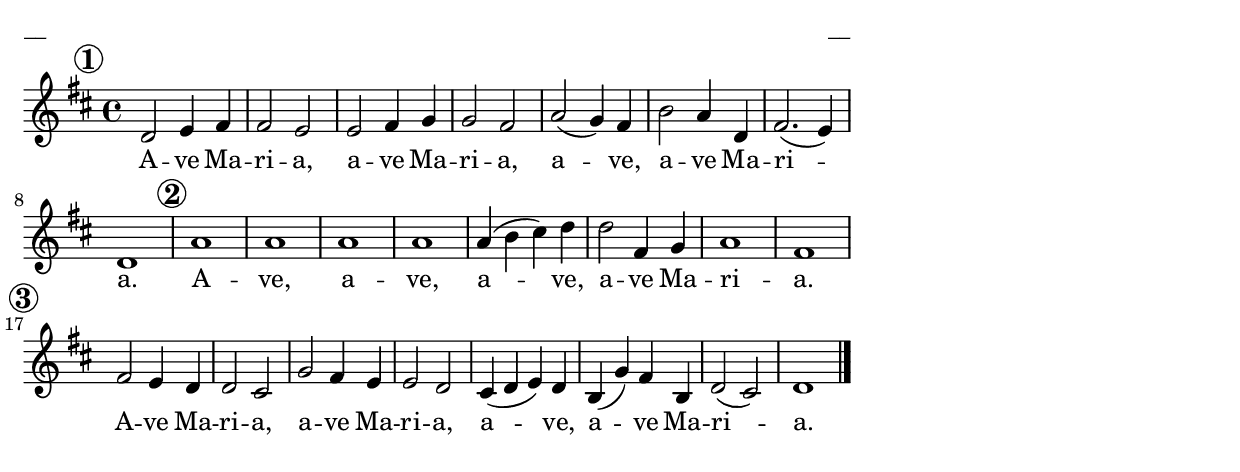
\version "2.13.18"

\paper {
line-width = 14\cm
left-margin = 0.4\cm
between-system-padding = 0.1\cm
between-system-space = 0.1\cm
}

\layout {
indent = #0
ragged-last = ##f
}

%chordsA = \chordmode {}

voiceA = \relative c' {
\clef "treble"
\key d \major
\override Score.RehearsalMark #'break-align-symbols = #'(time-signature)
\time 4/4

\mark \markup {\circle \bold 1 }
d2 e4 fis | fis2 e | e fis4 g | g2 fis | a (g4) fis | b2 a4 d, | fis2. (e4) | d1 |
\mark \markup {\circle \bold 2 }
a'1 | a | a | a | a4 (b cis) d | d2 fis,4 g | a1 | fis | 
\mark \markup {\circle \bold 3 }
fis2 e4 d | d2 cis | g' fis4 e | e2 d | cis4 (d e) d | b (g') fis b, | d2 (cis) | d1 \bar"|."
}

lyricA = \lyricmode {
A -- ve Ma -- ri -- a, a -- ve Ma -- ri -- a, a -- ve, a -- ve Ma -- ri -- a.
A -- ve, a -- ve, a -- ve, a -- ve Ma -- ri -- a.
A -- ve Ma -- ri -- a, a -- ve Ma -- ri -- a, a -- ve, a -- ve Ma -- ri -- a.
}


fullScore = <<
%\new ChordNames { \chordsA }
\new Staff {
<<
\new Voice = "voiceA" { \oneVoice \autoBeamOff \voiceA }
\lyricsto "voiceA" \new Lyrics \lyricA
>>
}
>>


\score {
\fullScore
\header { piece = "__" opus = "__" }
}
\markup { \with-color #(x11-color 'white) \sans \smaller "aaa" }
\score {
\unfoldRepeats
\fullScore
\midi {
\context { \Staff \remove "Staff_performer" }
\context { \Voice \consists "Staff_performer" }
}
}


